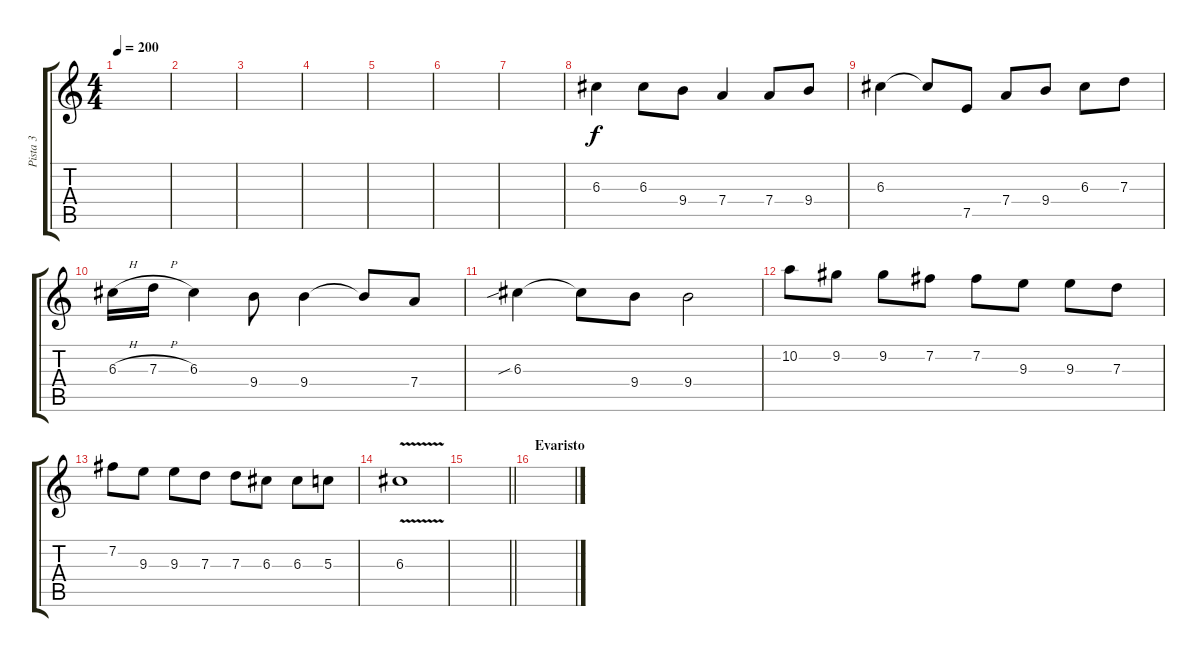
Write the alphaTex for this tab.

\track ("Pista 3" "Pista 3") {instrument distortionguitar}
\staff {score tabs}
\tuning (E4 B3 G3 D3 A2 E2) {hide}
\ts (4 4)
\tempo 200
\clef g2
\ks c
|
|
|
|
|
|
|
6.3.4 6.3.8 9.4.8 7.4.4 7.4.8 9.4.8 |
6.3.4 6.3{t}.8 7.5.8 7.4.8 9.4.8 6.3.8 7.3.8 |
6.3{h}.16 7.3{h}.16 6.3.4 9.4.8 9.4.4 9.4{t}.8 7.4.8 |
6.3{sib}.4 6.3{t}.8 9.4.8 9.4.2 |
10.2.8 9.2.8 9.2.8 7.2.8 7.2.8 9.3.8 9.3.8 7.3.8 |
7.2.8 9.3.8 9.3.8 7.3.8 7.3.8 6.3.8 6.3.8 5.3.8 |
6.3{v}.1 |
\barLineRight lightlight
|
\section ("" "Evaristo")
